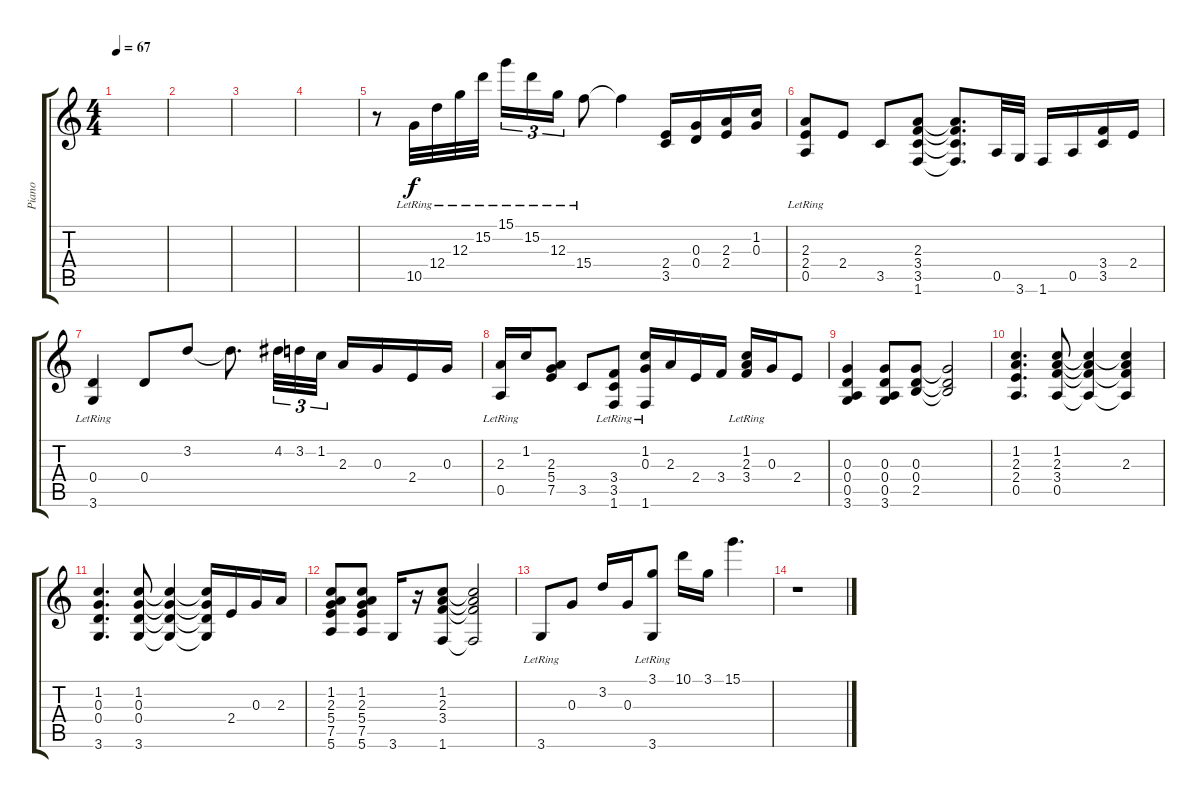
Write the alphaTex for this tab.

\track ("Piano" "Piano") {instrument acousticgrandpiano}
\staff {score tabs}
\tuning (E5 B4 G4 D4 A3 E3) {hide}
\ts (4 4)
\tempo 67
\clef g2
\ks c
|
|
|
|
r.8 10.5{lr}.32 12.4{lr}.32 12.3{lr}.32 15.2{lr}.32 15.1{lr}.16{tu (3 2)} 15.2{lr}.16{tu (3 2)} 12.3{lr}.16{tu (3 2)} 15.4{lr}.8 15.4{t}.4 (2.4 3.5).16 (0.3 0.4).16 (2.3 2.4).16 (1.2 0.3).16 |
(2.3{lr} 2.4 0.5).8 2.4.8 3.5.8 (2.3 3.4 3.5 1.6).8 (2.3{t} 3.4{t} 3.5{t} 1.6{t}).8{d} 0.5.32 3.6.32 1.6.16 0.5.16 (3.4 3.5).16 2.4.16 |
(0.4 3.6{lr}).4 0.4.8 3.2.8 3.2{t}.8{d} 4.2.32{tu (3 2)} 3.2.32{tu (3 2)} 1.2.32{tu (3 2)} 2.3.16 0.3.16 2.4.16 0.3.16 |
(2.3 0.5{lr}).16 1.2.16 (2.3 5.4 7.5).8 3.5.8 (3.4 3.5 1.6{lr}).8 (1.2 0.3 1.6{lr}).16 2.3.16 2.4.16 3.4.16 (1.2 2.3 3.4{lr}).16 0.3.16 2.4.8 |
(0.3 0.4 0.5 3.6).4 (0.3 0.4 0.5 3.6).8 (0.3 0.4 2.5).8 (0.3{t} 0.4{t} 2.5{t}).2 |
(1.2 2.3 2.4 0.5).4{d} (1.2 2.3 3.4 0.5).8 (1.2{t} 2.3{t} 3.4{t} 0.5{t}).4 (1.2{t} 2.3 3.4{t} 0.5{t}).4 |
(1.2 0.3 0.4 3.6).4{d} (1.2 0.3 0.4 3.6).8 (1.2{t} 0.3{t} 0.4{t} 3.6{t}).4 (1.2{t} 0.3{t} 0.4{t} 3.6{t}).16 2.4.16 0.3.16 2.3.16 |
(1.2 2.3 5.4 7.5 5.6).8 (1.2 2.3 5.4 7.5 5.6).8 3.6.16 r.16 (1.2 2.3 3.4 1.6).8 (1.2{t} 2.3{t} 3.4{t} 1.6{t}).2 |
3.6{lr}.8 0.3.8 3.2.16 0.3.16 (3.1 3.6{lr}).8 10.1.16 3.1.16 15.1.4{d} |
r.1
